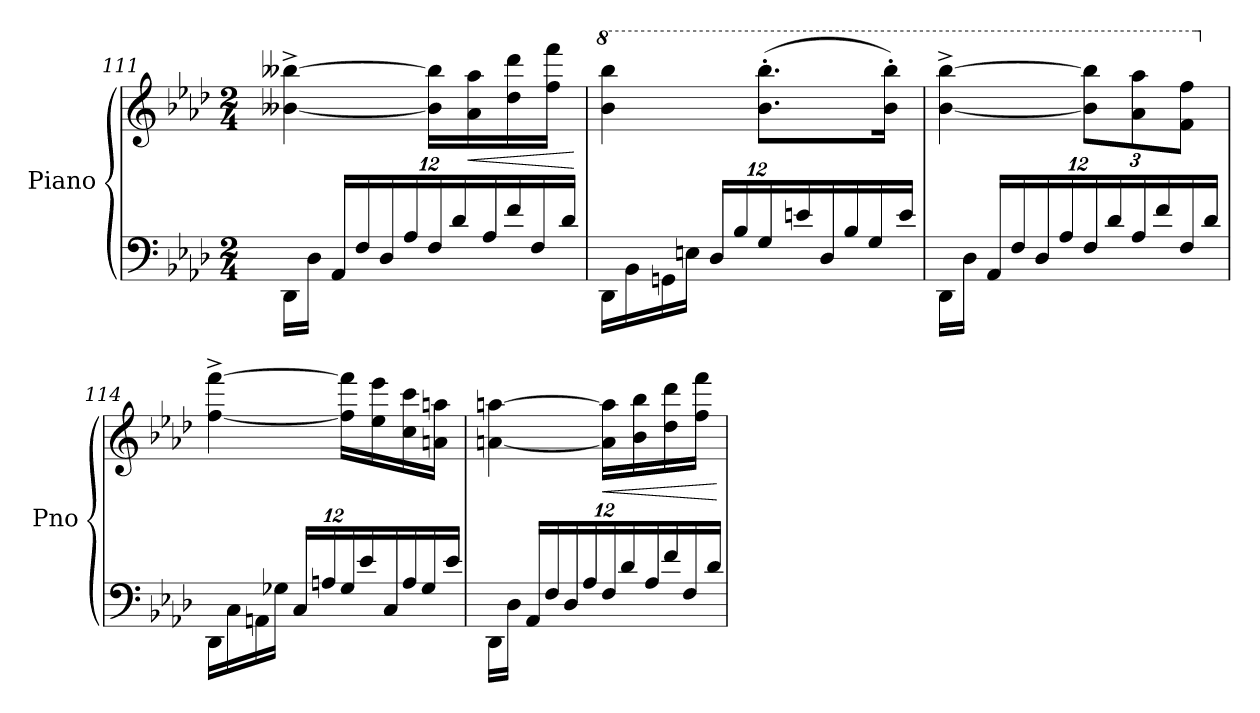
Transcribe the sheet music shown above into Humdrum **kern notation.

**kern	**kern	**dynam
*part1	*part1	*part1
*staff2	*staff1	*staff1/2
*I"Piano	*	*
*I'Pno	*	*
*clefF4	*clefG2	*
*k[b-e-a-d-]	*k[b-e-a-d-]	*
*M2/4	*M2/4	*
*Xbrackettup	*	*
=111	=111	=111
24DD-\LL	[4b--X\^ [4bb--X\^	.
24D-\JJ	.	.
24AA-/LL	.	.
24F/	.	.
24D-/	.	.
24A-/	.	.
24F/	16b--\] 16bb--\]LL	.
24d-/	.	.
!	!	!LO:HP:b
.	16a-\ 16aa-\	<
24A-/	.	.
24f/	16dd-\ 16ddd-\	.
24F/	.	.
.	16ff\ 16fff\JJ	.
24d-/JJ	.	.
.	.	[
!!LO:PB:g=z
=112	=112	=112
*	*8va	*
24DD-\LL	4bb-\ 4bbb-\	.
24BB-\	.	.
24GGn\	.	.
24En\JJ	.	.
24D-/LL	.	.
24B-/	.	.
24G/	(8.bb-\' 8.bbb-\'L	.
24en/	.	.
24D-/	.	.
24B-/	.	.
24G/	.	.
.	16bb-\' 16bbb-\'Jk)	.
24e/JJ	.	.
=113	=113	=113
24DD-\LL	[4bb-\^ [4bbb-\^	.
24D-\JJ	.	.
24AA-/LL	.	.
24F/	.	.
24D-/	.	.
24A-/	.	.
*	*Xbrackettup	*
24F/	12bb-\] 12bbb-\]L	.
24d-/	.	.
24A-/	12aa-\ 12aaa-\	.
24f/	.	.
24F/	12ff\ 12fff\J	.
24d-/JJ	.	.
=114	=114	=114
*	*X8va	*
24DD-\LL	[4ff\^ [4fff\^	.
24C\	.	.
24AAn\	.	.
24G-X\JJ	.	.
24C/LL	.	.
24An/	.	.
24G-/	16ff\] 16fff\]LL	.
24e-/	.	.
.	16ee-\ 16eee-\	.
24C/	.	.
24A/	16cc\ 16ccc\	.
24G-/	.	.
.	16an\ 16aan\JJ	.
24e-/JJ	.	.
=115	=115	=115
24DD-\LL	[4an\ [4aan\	.
24D-\JJ	.	.
24AA-/LL	.	.
24F/	.	.
24D-/	.	.
24A-/	.	.
!	!	!LO:HP:b
24F/	16a\] 16aa\]LL	<
24d-/	.	.
.	16b-\ 16bb-\	.
24A-/	.	.
24f/	16dd-\ 16ddd-\	.
24F/	.	.
.	16ff\ 16fff\JJ	.
24d-/JJ	.	.
.	.	[
=	=	=
*-	*-	*-
